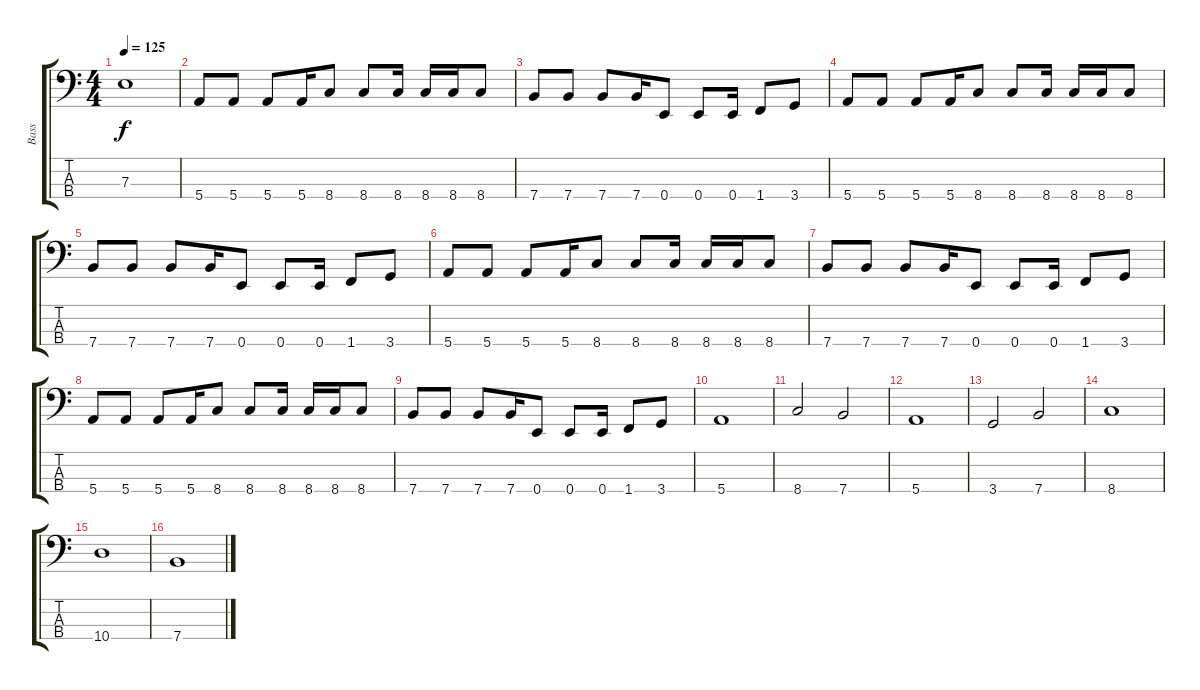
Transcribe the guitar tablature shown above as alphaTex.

\track ("Bass" "Bass") {instrument electricbassfinger}
\staff {score tabs}
\tuning (G2 D2 A1 E1) {hide}
\ts (4 4)
\tempo 125
\clef f4
\ks c
7.3.1{dy f} |
5.4.8 5.4.8 5.4.8 5.4.16 8.4.8 8.4.8 8.4.16 8.4.16 8.4.16 8.4.8 |
7.4.8 7.4.8 7.4.8 7.4.16 0.4.8 0.4.8 0.4.16 1.4.8 3.4.8 |
5.4.8 5.4.8 5.4.8 5.4.16 8.4.8 8.4.8 8.4.16 8.4.16 8.4.16 8.4.8 |
7.4.8 7.4.8 7.4.8 7.4.16 0.4.8 0.4.8 0.4.16 1.4.8 3.4.8 |
5.4.8 5.4.8 5.4.8 5.4.16 8.4.8 8.4.8 8.4.16 8.4.16 8.4.16 8.4.8 |
7.4.8 7.4.8 7.4.8 7.4.16 0.4.8 0.4.8 0.4.16 1.4.8 3.4.8 |
5.4.8 5.4.8 5.4.8 5.4.16 8.4.8 8.4.8 8.4.16 8.4.16 8.4.16 8.4.8 |
7.4.8 7.4.8 7.4.8 7.4.16 0.4.8 0.4.8 0.4.16 1.4.8 3.4.8 |
5.4.1 |
8.4.2 7.4.2 |
5.4.1 |
3.4.2 7.4.2 |
8.4.1 |
10.4.1 |
7.4.1
